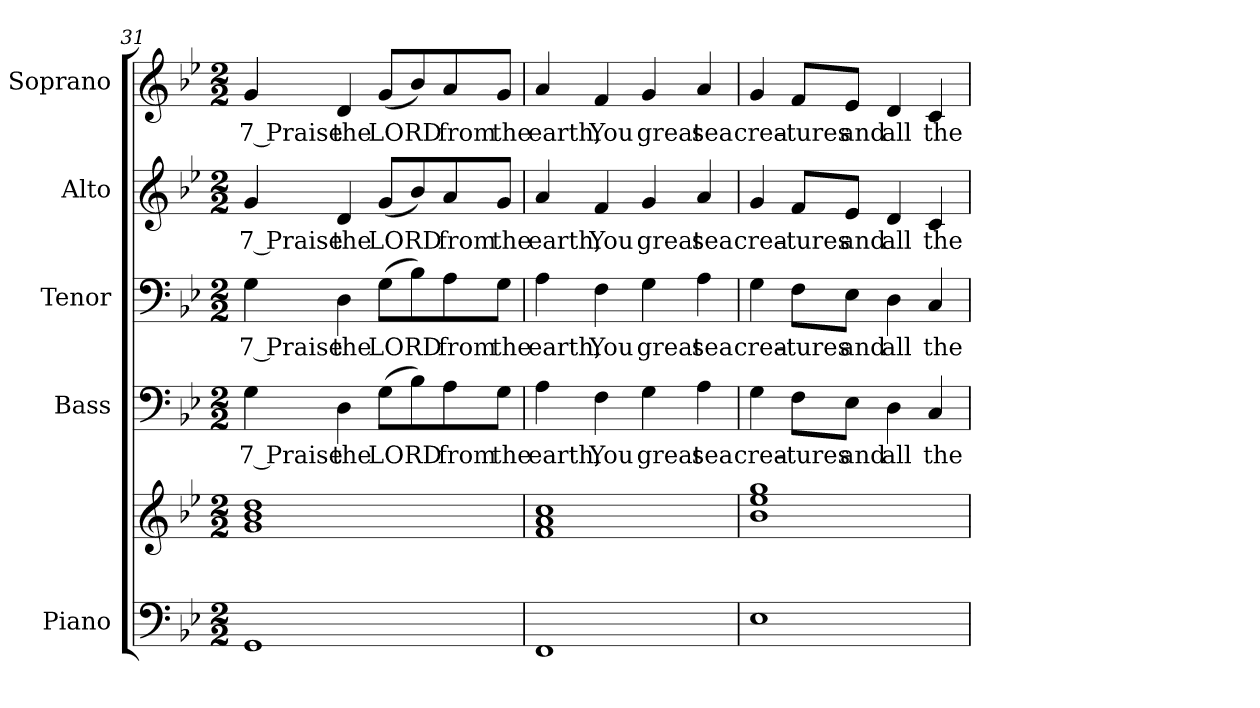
**kern	**kern	**kern	**text	**kern	**text	**kern	**text	**kern	**text
*part5	*part5	*part4	*part4	*part3	*part3	*part2	*part2	*part1	*part1
*staff6	*staff5	*staff4	*staff4	*staff3	*staff3	*staff2	*staff2	*staff1	*staff1
*I"Piano	*	*I"Bass	*	*I"Tenor	*	*I"Alto	*	*I"Soprano	*
*I'Pno.	*	*I'B.	*	*I'T.	*	*I'A.	*	*I'S.	*
!!LO:PB:g=z
*clefF4	*clefG2	*clefF4	*	*clefF4	*	*clefG2	*	*clefG2	*
*k[b-e-]	*k[b-e-]	*k[b-e-]	*	*k[b-e-]	*	*k[b-e-]	*	*k[b-e-]	*
*B-:	*B-:	*B-:	*	*B-:	*	*B-:	*	*B-:	*
*M2/2	*M2/2	*M2/2	*	*M2/2	*	*M2/2	*	*M2/2	*
=31	=31	=31	=31	=31	=31	=31	=31	=31	=31
!	!	!	!LO:LY:b:color=#000000	!	!	!	!	!	!
!	!	!	!	!	!LO:LY:b:color=#000000	!	!	!	!
!	!	!	!	!	!	!	!LO:LY:b:color=#000000	!	!
!	!	!	!	!	!	!	!	!	!LO:LY:b:color=#000000
1GGi	1gi 1b-i 1ddi	4Gi\	7 Praise	4Gi\	7 Praise	4gi/	7 Praise	4gi/	7 Praise
!	!	!	!LO:LY:b:color=#000000	!	!	!	!	!	!
!	!	!	!	!	!LO:LY:b:color=#000000	!	!	!	!
!	!	!	!	!	!	!	!LO:LY:b:color=#000000	!	!
!	!	!	!	!	!	!	!	!	!LO:LY:b:color=#000000
.	.	4Di\	the	4Di\	the	4di/	the	4di/	the
!	!	!	!LO:LY:b:color=#000000	!	!	!	!	!	!
!	!	!	!	!	!LO:LY:b:color=#000000	!	!	!	!
!	!	!	!	!	!	!	!LO:LY:b:color=#000000	!	!
!	!	!	!	!	!	!	!	!	!LO:LY:b:color=#000000
.	.	(8Gi\L	LORD	(8Gi\L	LORD	(8gi/L	LORD	(8gi/L	LORD
.	.	8B-i\)	.	8B-i\)	.	8b-i/)	.	8b-i/)	.
!	!	!	!LO:LY:b:color=#000000	!	!	!	!	!	!
!	!	!	!	!	!LO:LY:b:color=#000000	!	!	!	!
!	!	!	!	!	!	!	!LO:LY:b:color=#000000	!	!
!	!	!	!	!	!	!	!	!	!LO:LY:b:color=#000000
.	.	8Ai\	from	8Ai\	from	8ai/	from	8ai/	from
!	!	!	!LO:LY:b:color=#000000	!	!	!	!	!	!
!	!	!	!	!	!LO:LY:b:color=#000000	!	!	!	!
!	!	!	!	!	!	!	!LO:LY:b:color=#000000	!	!
!	!	!	!	!	!	!	!	!	!LO:LY:b:color=#000000
.	.	8Gi\J	the	8Gi\J	the	8gi/J	the	8gi/J	the
=32	=32	=32	=32	=32	=32	=32	=32	=32	=32
!	!	!	!LO:LY:b:color=#000000	!	!	!	!	!	!
!	!	!	!	!	!LO:LY:b:color=#000000	!	!	!	!
!	!	!	!	!	!	!	!LO:LY:b:color=#000000	!	!
!	!	!	!	!	!	!	!	!	!LO:LY:b:color=#000000
1FFi	1fi 1ai 1cci	4Ai\	earth,	4Ai\	earth,	4ai/	earth,	4ai/	earth,
!	!	!	!LO:LY:b:color=#000000	!	!	!	!	!	!
!	!	!	!	!	!LO:LY:b:color=#000000	!	!	!	!
!	!	!	!	!	!	!	!LO:LY:b:color=#000000	!	!
!	!	!	!	!	!	!	!	!	!LO:LY:b:color=#000000
.	.	4Fi\	You	4Fi\	You	4fi/	You	4fi/	You
!	!	!	!LO:LY:b:color=#000000	!	!	!	!	!	!
!	!	!	!	!	!LO:LY:b:color=#000000	!	!	!	!
!	!	!	!	!	!	!	!LO:LY:b:color=#000000	!	!
!	!	!	!	!	!	!	!	!	!LO:LY:b:color=#000000
.	.	4Gi\	great	4Gi\	great	4gi/	great	4gi/	great
!	!	!	!LO:LY:b:color=#000000	!	!	!	!	!	!
!	!	!	!	!	!LO:LY:b:color=#000000	!	!	!	!
!	!	!	!	!	!	!	!LO:LY:b:color=#000000	!	!
!	!	!	!	!	!	!	!	!	!LO:LY:b:color=#000000
.	.	4Ai\	sea	4Ai\	sea	4ai/	sea	4ai/	sea
=33	=33	=33	=33	=33	=33	=33	=33	=33	=33
!	!	!	!LO:LY:b:color=#000000	!	!	!	!	!	!
!	!	!	!	!	!LO:LY:b:color=#000000	!	!	!	!
!	!	!	!	!	!	!	!LO:LY:b:color=#000000	!	!
!	!	!	!	!	!	!	!	!	!LO:LY:b:color=#000000
1E-i	1b-i 1ee-i 1ggi	4Gi\	crea-	4Gi\	crea-	4gi/	crea-	4gi/	crea-
!	!	!	!LO:LY:b:color=#000000	!	!	!	!	!	!
!	!	!	!	!	!LO:LY:b:color=#000000	!	!	!	!
!	!	!	!	!	!	!	!LO:LY:b:color=#000000	!	!
!	!	!	!	!	!	!	!	!	!LO:LY:b:color=#000000
.	.	8Fi\L	-tures	8Fi\L	-tures	8fi/L	-tures	8fi/L	-tures
!	!	!	!LO:LY:b:color=#000000	!	!	!	!	!	!
!	!	!	!	!	!LO:LY:b:color=#000000	!	!	!	!
!	!	!	!	!	!	!	!LO:LY:b:color=#000000	!	!
!	!	!	!	!	!	!	!	!	!LO:LY:b:color=#000000
.	.	8E-i\J	and	8E-i\J	and	8e-i/J	and	8e-i/J	and
!	!	!	!LO:LY:b:color=#000000	!	!	!	!	!	!
!	!	!	!	!	!LO:LY:b:color=#000000	!	!	!	!
!	!	!	!	!	!	!	!LO:LY:b:color=#000000	!	!
!	!	!	!	!	!	!	!	!	!LO:LY:b:color=#000000
.	.	4Di\	all	4Di\	all	4di/	all	4di/	all
!	!	!	!LO:LY:b:color=#000000	!	!	!	!	!	!
!	!	!	!	!	!LO:LY:b:color=#000000	!	!	!	!
!	!	!	!	!	!	!	!LO:LY:b:color=#000000	!	!
!	!	!	!	!	!	!	!	!	!LO:LY:b:color=#000000
.	.	4Ci/	the	4Ci/	the	4ci/	the	4ci/	the
=	=	=	=	=	=	=	=	=	=
*-	*-	*-	*-	*-	*-	*-	*-	*-	*-
